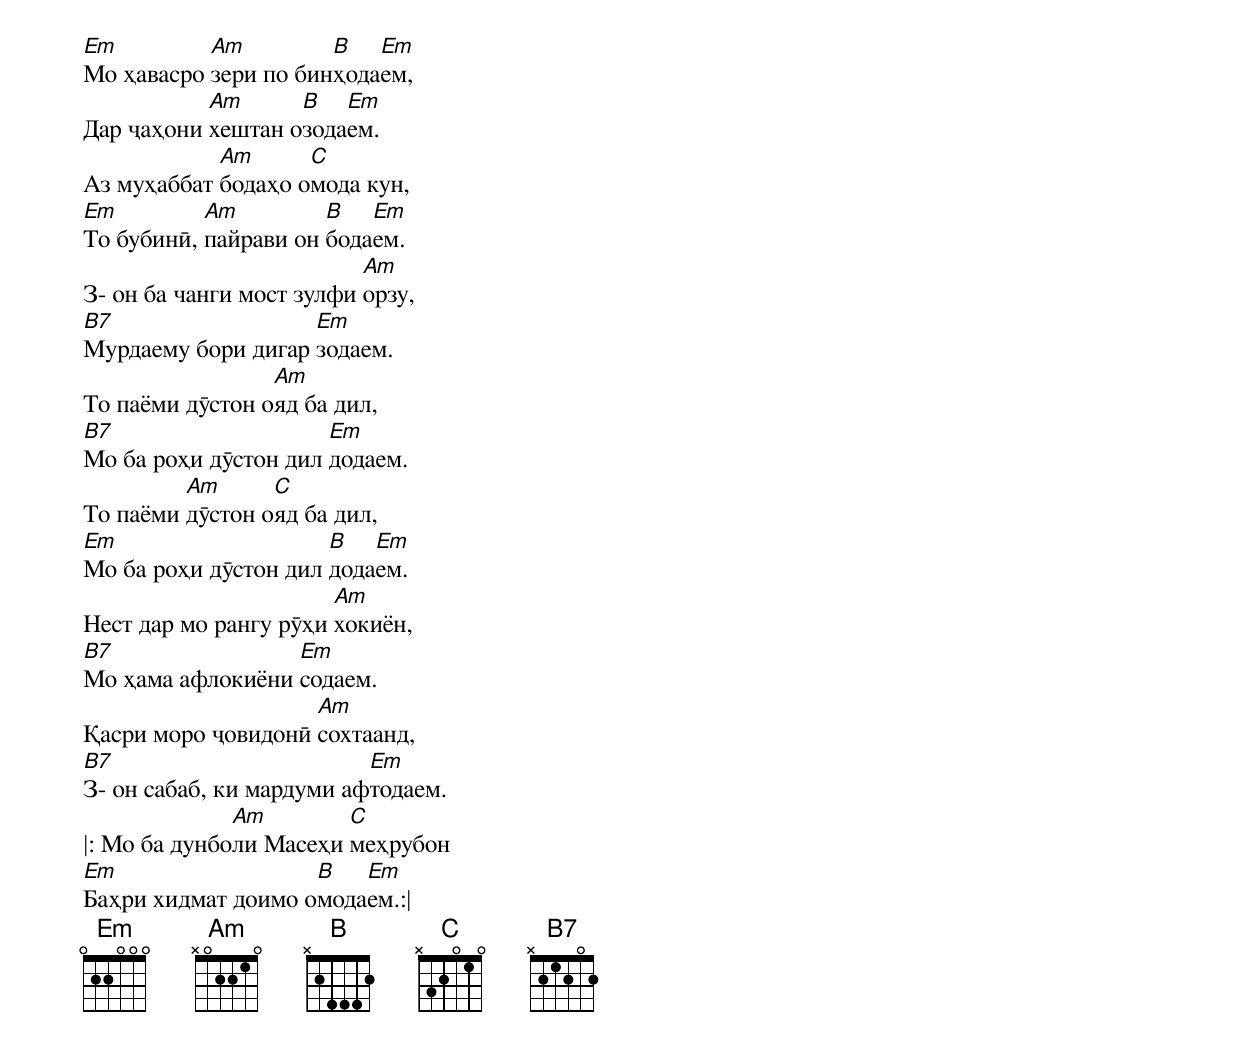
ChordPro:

[Em]Мо ҳавасро [Am]зери по бин[B]ҳода[Em]ем,
Дар ҷаҳони [Am]хештан о[B]зода[Em]ем.
Аз муҳаббат [Am]бодаҳо о[C]мода кун,
[Em]То бубинӣ, [Am]пайрави он [B]бода[Em]ем.
З- он ба чанги мост зулфи [Am]орзу,
[B7]Мурдаему бори дигар [Em]зодаем.
То паёми дӯстон о[Am]яд ба дил,
[B7]Мо ба роҳи дӯстон дил [Em]додаем.
То паёми [Am]дӯстон о[C]яд ба дил,
[Em]Мо ба роҳи дӯстон дил [B]дода[Em]ем.
Нест дар мо рангу рӯҳи [Am]хокиён,
[B7]Мо ҳама афлокиёни [Em]содаем.
Қасри моро ҷовидонӣ [Am]сохтаанд,
[B7]З- он сабаб, ки мардуми аф[Em]тодаем.
|: Мо ба дунбо[Am]ли Масеҳи [C]меҳрубон
[Em]Баҳри хидмат доимо о[B]мода[Em]ем.:|
